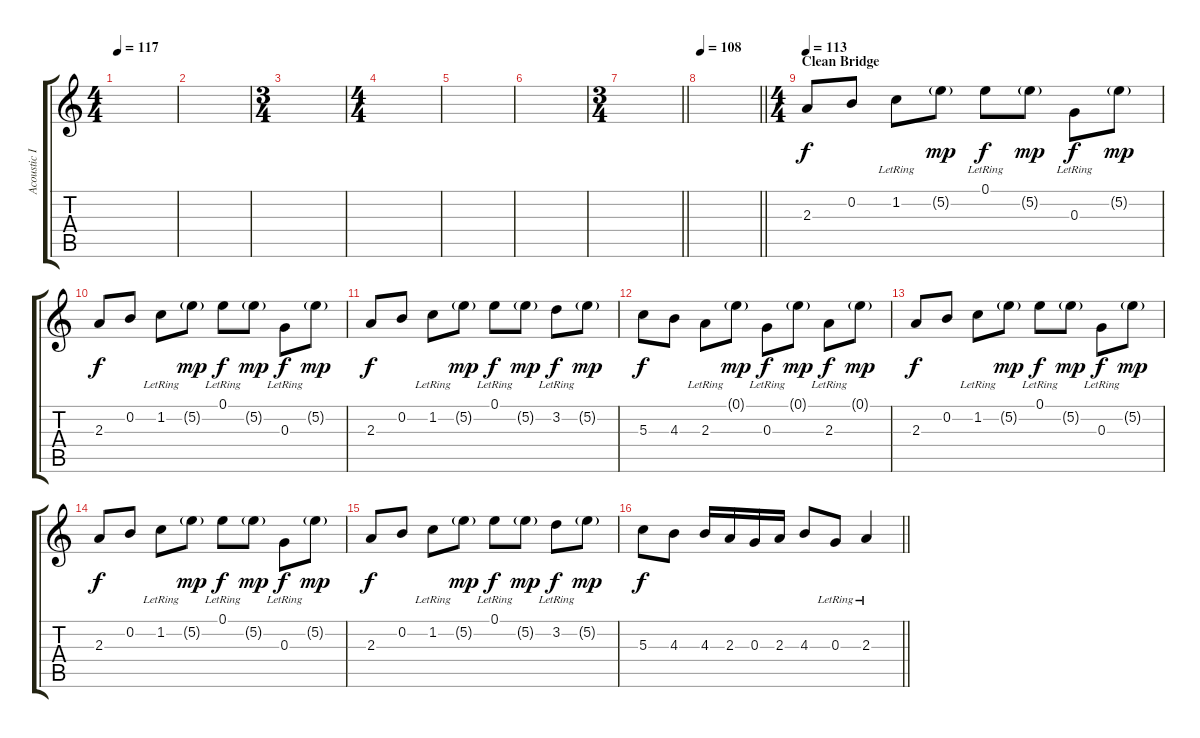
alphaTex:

\track ("Acoustic I" "Acoustic I") {instrument acousticguitarsteel}
\staff {score tabs}
\tuning (E4 B3 G3 D3 A2 E2) {hide}
\ts (4 4)
\tempo 117
\clef g2
\ks c
|
|
\ts (3 4)
|
\ts (4 4)
|
|
|
\ts (3 4)
\barLineRight lightlight
|
\section ("" "")
\tempo 108
\barLineRight lightlight
|
\ts (4 4)
\section ("" "Clean Bridge")
\tempo 113
2.3.8 0.2.8 1.2{lr}.8 5.2{g}.8{dy mp} 0.1{lr}.8{dy f} 5.2{g}.8{dy mp} 0.3{lr}.8{dy f} 5.2{g}.8{dy mp} |
2.3.8{dy f} 0.2.8 1.2{lr}.8 5.2{g}.8{dy mp} 0.1{lr}.8{dy f} 5.2{g}.8{dy mp} 0.3{lr}.8{dy f} 5.2{g}.8{dy mp} |
2.3.8{dy f} 0.2.8 1.2{lr}.8 5.2{g}.8{dy mp} 0.1{lr}.8{dy f} 5.2{g}.8{dy mp} 3.2{lr}.8{dy f} 5.2{g}.8{dy mp} |
5.3.8{dy f} 4.3.8 2.3{lr}.8 0.1{g}.8{dy mp} 0.3{lr}.8{dy f} 0.1{g}.8{dy mp} 2.3{lr}.8{dy f} 0.1{g}.8{dy mp} |
2.3.8{dy f} 0.2.8 1.2{lr}.8 5.2{g}.8{dy mp} 0.1{lr}.8{dy f} 5.2{g}.8{dy mp} 0.3{lr}.8{dy f} 5.2{g}.8{dy mp} |
2.3.8{dy f} 0.2.8 1.2{lr}.8 5.2{g}.8{dy mp} 0.1{lr}.8{dy f} 5.2{g}.8{dy mp} 0.3{lr}.8{dy f} 5.2{g}.8{dy mp} |
2.3.8{dy f} 0.2.8 1.2{lr}.8 5.2{g}.8{dy mp} 0.1{lr}.8{dy f} 5.2{g}.8{dy mp} 3.2{lr}.8{dy f} 5.2{g}.8{dy mp} |
\barLineRight lightlight
5.3.8{dy f} 4.3.8 4.3.16 2.3.16 0.3.16 2.3.16 4.3.8 0.3{lr}.8 2.3{lr}.4
